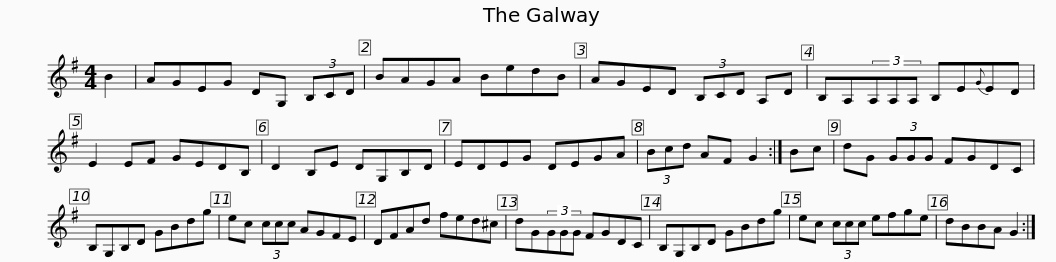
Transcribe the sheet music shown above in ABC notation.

X:1
L:1/8
M:4/4
I:linebreak $
K:G
V:1 treble
V:1
 B2 | AGEG DG, (3B,CD | BAGA BedB | AGED (3B,CD A,D | B,A,(3A,A,A, B,E{G}ED |$ %5
 E2 EF GEDB, | D2 B,E DG,B,D | EDEG DEGA | (3Bcd AF G2 :| Bc | %10
 dG (3GGG FGDC |$ B,G,B,D GBdg | ec (3ccc AGFE | DFAd fed^c | dG(3GGG FGDC | %15
 B,G,B,D GBdg |$ ec (3ccc efge | dBBA G2 :| %18
